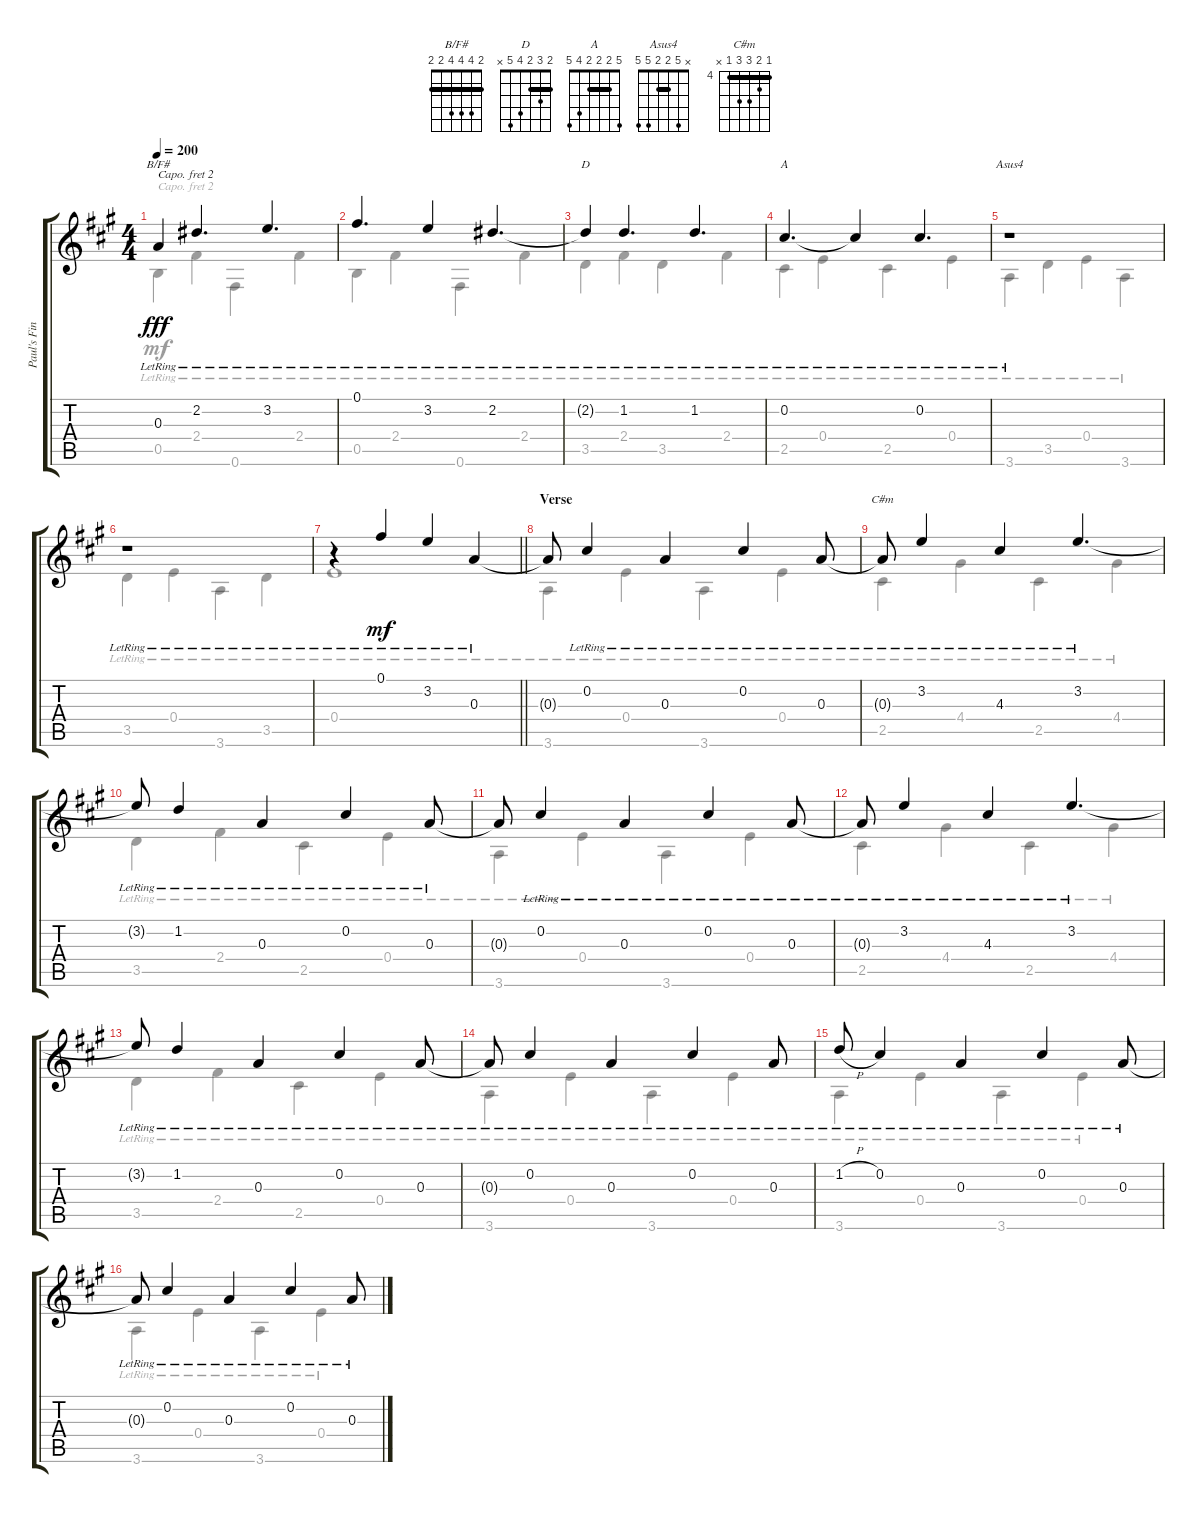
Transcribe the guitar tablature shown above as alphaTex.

\track ("Paul's Fingerpicking" "Paul's Fin") {instrument acousticguitarsteel}
\staff {score tabs}
\capo 2
\tuning (E4 B3 G3 D3 A2 E2) {hide}
\chord ("B/F#" 2 4 4 4 2 2) {barre 2}
\chord ("D" 2 3 2 4 5 x) {barre 2}
\chord ("A" 5 2 2 2 4 5) {barre 2}
\chord ("Asus4" x 5 2 2 5 5) {barre 2}
\chord ("C#m" 4 5 6 6 4 x) {firstfret 4 barre 4}
\voice
\ts (4 4)
\tempo 200
\clef g2
\ks a
0.3{lr t}.4{ch "B/F#" dy fff} 2.2{lr}.4{d} 3.2{lr}.4{d} |
0.1{lr}.4{d} 3.2{lr}.4 2.2{lr}.4{d} |
2.2{lr t}.4{ch "D"} 1.2{lr}.4{d} 1.2{lr}.4{d} |
0.2{lr}.4{d ch "A"} 0.2{lr t}.4 0.2{lr}.4{d} |
r.1{ch "Asus4"} |
r.1 |
\barLineRight lightlight
r.4 0.1{lr}.4{dy mf} 3.2{lr}.4 0.3{lr}.4 |
\section ("" "Verse")
0.3{t}.8 0.2{lr}.4 0.3{lr}.4 0.2{lr}.4 0.3{lr}.8 |
0.3{lr t}.8{ch "C#m"} 3.2{lr}.4 4.3{lr}.4 3.2{lr}.4{d} |
3.2{lr t}.8 1.2{lr}.4 0.3{lr}.4 0.2{lr}.4 0.3{lr}.8 |
0.3{t}.8 0.2{lr}.4 0.3{lr}.4 0.2{lr}.4 0.3{lr}.8 |
0.3{lr t}.8 3.2{lr}.4 4.3{lr}.4 3.2{lr}.4{d} |
3.2{lr t}.8 1.2{lr}.4 0.3{lr}.4 0.2{lr}.4 0.3{lr}.8 |
0.3{lr t}.8 0.2{lr}.4 0.3{lr}.4 0.2{lr}.4 0.3{lr}.8 |
1.2{h lr}.8 0.2{lr}.4 0.3{lr}.4 0.2{lr}.4 0.3{lr}.8 |
0.3{lr t}.8 0.2{lr}.4 0.3{lr}.4 0.2{lr}.4 0.3{lr}.8
\voice
\clef g2
\ottava regular
\simile none
\ks a
0.5{lr}.4{dy mf} 2.4{lr}.4 0.6{lr}.4 2.4{lr}.4 |
0.5{lr}.4 2.4{lr}.4 0.6{lr}.4 2.4{lr}.4 |
3.5{lr}.4 2.4{lr}.4 3.5{lr}.4 2.4{lr}.4 |
2.5{lr}.4 0.4{lr}.4 2.5{lr}.4 0.4{lr}.4 |
3.6{lr}.4 3.5{lr}.4 0.4{lr}.4 3.6{lr}.4 |
3.5{lr}.4 0.4{lr}.4 3.6{lr}.4 3.5{lr}.4 |
\barLineRight lightlight
0.4{lr}.1 |
3.6{lr}.4 0.4{lr}.4 3.6{lr}.4 0.4{lr}.4 |
2.5{lr}.4 4.4{lr}.4 2.5{lr}.4 4.4{lr}.4 |
3.5{lr}.4 2.4{lr}.4 2.5{lr}.4 0.4{lr}.4 |
3.6{lr}.4 0.4{lr}.4 3.6{lr}.4 0.4{lr}.4 |
2.5{lr}.4 4.4{lr}.4 2.5{lr}.4 4.4{lr}.4 |
3.5{lr}.4 2.4{lr}.4 2.5{lr}.4 0.4{lr}.4 |
3.6{lr}.4 0.4{lr}.4 3.6{lr}.4 0.4{lr}.4 |
3.6{lr}.4 0.4{lr}.4 3.6{lr}.4 0.4{lr}.4 |
3.6{lr}.4 0.4{lr}.4 3.6{lr}.4 0.4{lr}.4
